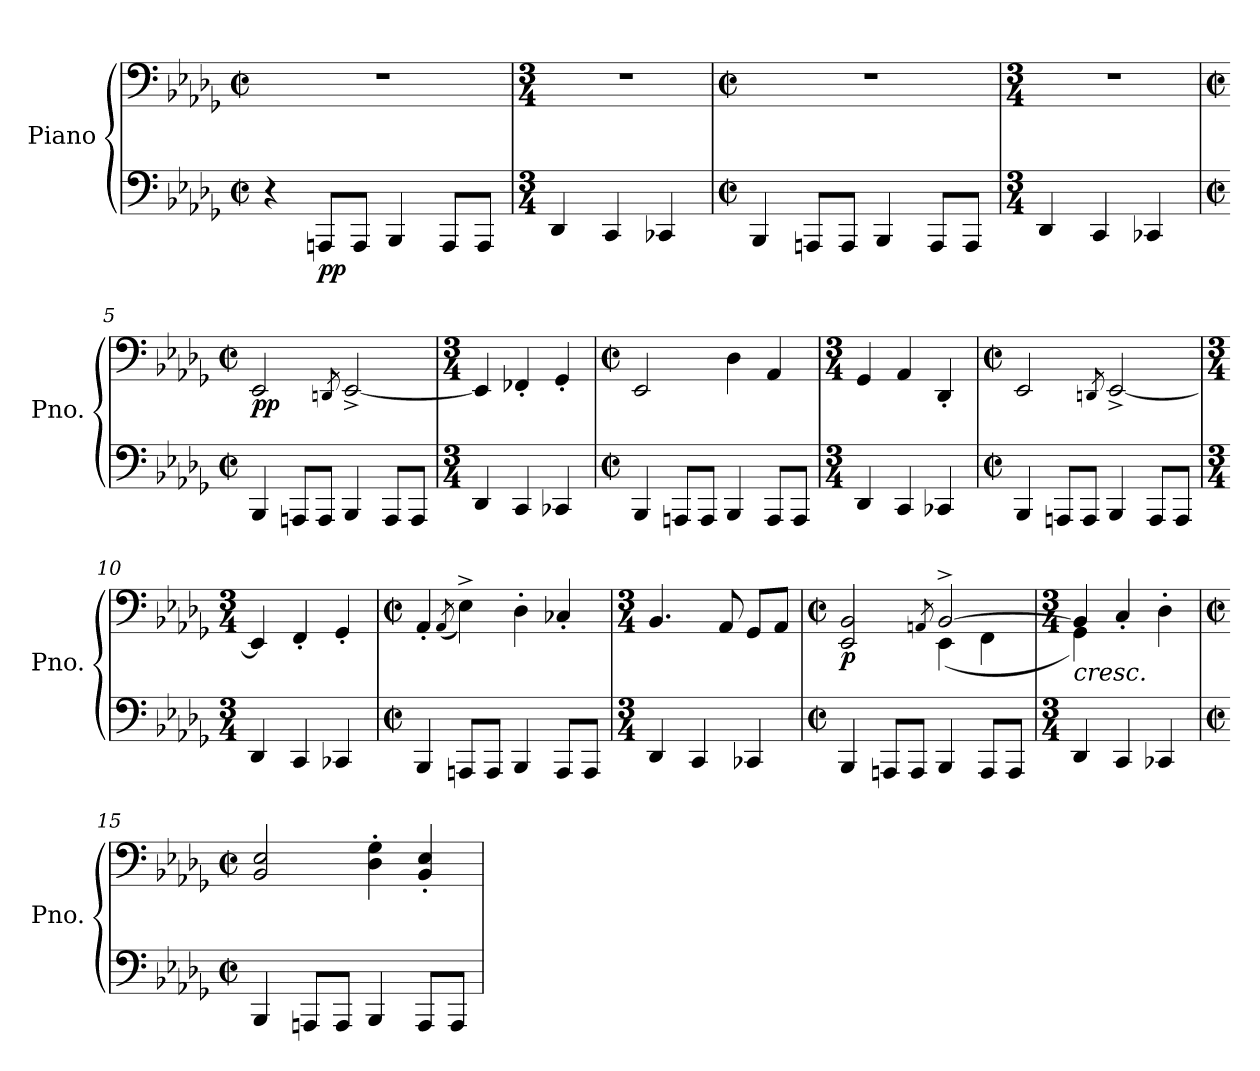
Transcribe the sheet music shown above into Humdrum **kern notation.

**kern	**kern	**dynam
*part1	*part1	*part1
*staff2	*staff1	*staff1/2
*I"Piano	*	*
*I'Pno.	*	*
*clefF4	*clefF4	*
*k[b-e-a-d-g-]	*k[b-e-a-d-g-]	*
*M2/2	*M2/2	*
*met(c|)	*met(c|)	*
*MM170	*MM170	*
=1	=1	=1
4r	1r	.
!	!	!LO:DY:b=2
8AAAn/L	.	pp
8AAA/J	.	.
4BBB-/	.	.
8AAA/L	.	.
8AAA/J	.	.
=2	=2	=2
*M3/4	*M3/4	*
4DD-/	2.r	.
4CC/	.	.
4CC-X/	.	.
=3	=3	=3
*M2/2	*M2/2	*
*met(c|)	*met(c|)	*
4BBB-/	1r	.
8AAAn/L	.	.
8AAA/J	.	.
4BBB-/	.	.
8AAA/L	.	.
8AAA/J	.	.
=4	=4	=4
*M3/4	*M3/4	*
4DD-/	2.r	.
4CC/	.	.
4CC-X/	.	.
=5	=5	=5
*M2/2	*M2/2	*
*met(c|)	*met(c|)	*
!	!	!LO:DY:b
4BBB-/	2EE-/	pp
8AAAn/L	.	.
8AAA/J	.	.
.	8qDDn/	.
4BBB-/	[2EE-^/	.
8AAA/L	.	.
8AAA/J	.	.
!!LO:LB:g=z
=6	=6	=6
*M3/4	*M3/4	*
4DD-/	4EE-/]	.
4CC/	4FF-X'/	.
4CC-X/	4GG-'/	.
=7	=7	=7
*M2/2	*M2/2	*
*met(c|)	*met(c|)	*
4BBB-/	2EE-/	.
8AAAn/L	.	.
8AAA/J	.	.
4BBB-/	4D-\	.
8AAA/L	4AA-i/	.
8AAA/J	.	.
=8	=8	=8
*M3/4	*M3/4	*
4DD-/	4GG-/	.
4CC/	4AA-/	.
4CC-X/	4DD-'/	.
=9	=9	=9
*M2/2	*M2/2	*
*met(c|)	*met(c|)	*
4BBB-/	2EE-/	.
8AAAn/L	.	.
8AAA/J	.	.
.	8qDDn/	.
4BBB-/	[2EE-^/	.
8AAA/L	.	.
8AAA/J	.	.
=10	=10	=10
*M3/4	*M3/4	*
4DD-/	4EE-/]	.
4CC/	4FF'/	.
4CC-X/	4GG-'/	.
=11	=11	=11
*M2/2	*M2/2	*
*met(c|)	*met(c|)	*
4BBB-/	4AA-'/	.
.	(>8qAA-/	.
8AAAn/L	4E-^\)	.
8AAA/J	.	.
4BBB-/	4D-'\	.
8AAA/L	4C-X'/	.
8AAA/J	.	.
!!LO:LB:g=z
=12	=12	=12
*M3/4	*M3/4	*
4DD-/	4.BB-/	.
4CC/	.	.
.	8AA-/	.
4CC-X/	8GG-/L	.
.	8AA-/J	.
=13	=13	=13
*M2/2	*M2/2	*
*met(c|)	*met(c|)	*
*	*^	*
!	!	!	!LO:DY:b
4BBB-/	2EE-/ 2BB-/	2ryy	p
8AAAn/L	.	.	.
8AAA/J	.	.	.
.	8qAAn/	.	.
4BBB-/	[2BB-^/	(<4EE-\	.
8AAA/L	.	4FF\	.
8AAA/J	.	.	.
=14	=14	=14	=14
*M3/4	*M3/4	*	*
!	!LO:TX:b:i:t=cresc.	!	!
4DD-/	4BB-/]	4GG-\)	.
4CC/	4C'/	2ryy	.
4CC-X/	4D-'\	.	.
*	*v	*v	*
=15	=15	=15
*M2/2	*M2/2	*
*met(c|)	*met(c|)	*
4BBB-/	2BB-/ 2E-/	.
8AAAn/L	.	.
8AAA/J	.	.
4BBB-/	4D-\' 4G-\'	.
8AAA/L	4BB-/' 4E-/'	.
8AAA/J	.	.
=	=	=
*-	*-	*-
